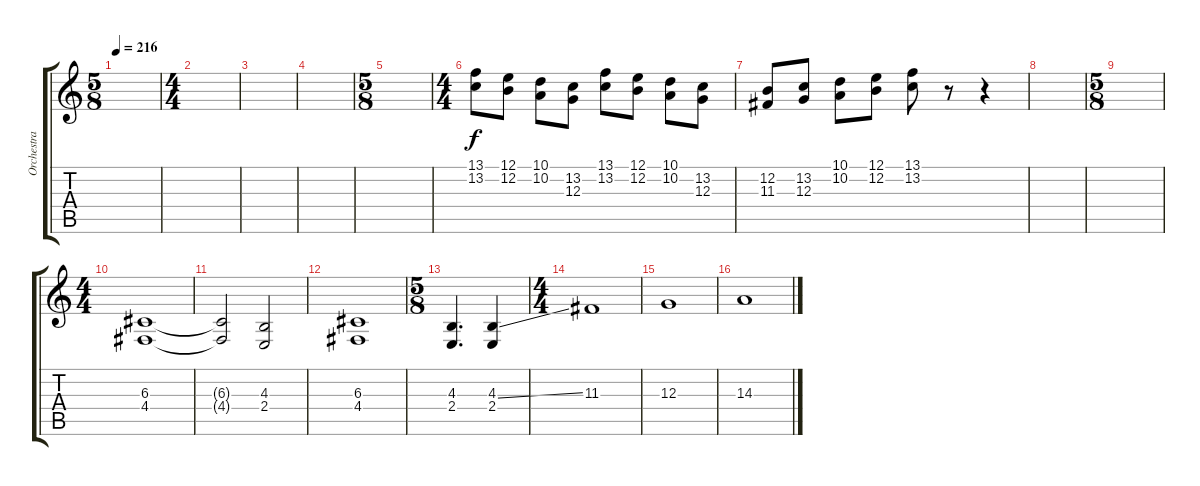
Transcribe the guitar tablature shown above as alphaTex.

\track ("Orchestra" "Orchestra") {instrument stringensemble1}
\staff {score tabs}
\tuning (E4 B3 G3 D3 A2 E2) {hide}
\ts (5 8)
\tempo 216
\clef g2
\ks c
|
\ts (4 4)
|
|
|
\ts (5 8)
|
\ts (4 4)
(13.1 13.2).8 (12.1 12.2).8 (10.1 10.2).8 (13.2 12.3).8 (13.1 13.2).8 (12.1 12.2).8 (10.1 10.2).8 (13.2 12.3).8 |
(12.2 11.3).8 (13.2 12.3).8 (10.1 10.2).8 (12.1 12.2).8 (13.1 13.2).8 r.8 r.4 |
|
\ts (5 8)
|
\ts (4 4)
(6.3 4.4).1 |
(6.3{t} 4.4{t}).2 (4.3 2.4).2 |
(6.3 4.4).1 |
\ts (5 8)
(4.3 2.4).4{d} (4.3{ss} 2.4).4 |
\ts (4 4)
11.3.1 |
12.3.1 |
14.3.1
